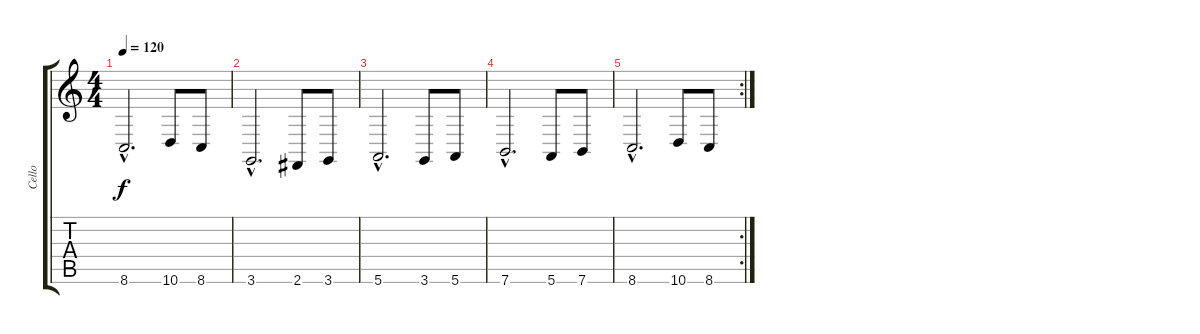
\track ("Cello" "Cello") {instrument cello}
\staff {score tabs}
\tuning (E4 B3 G3 D3 A2 E2) {hide}
\ts (4 4)
\tempo 120
\clef g2
\ks c
8.6{hac}.2{d dy f} 10.6.8 8.6.8 |
3.6{hac}.2{d} 2.6.8 3.6.8 |
5.6{hac}.2{d} 3.6.8 5.6.8 |
7.6{hac}.2{d} 5.6.8 7.6.8 |
\rc 2
8.6{hac}.2{d} 10.6.8 8.6.8
